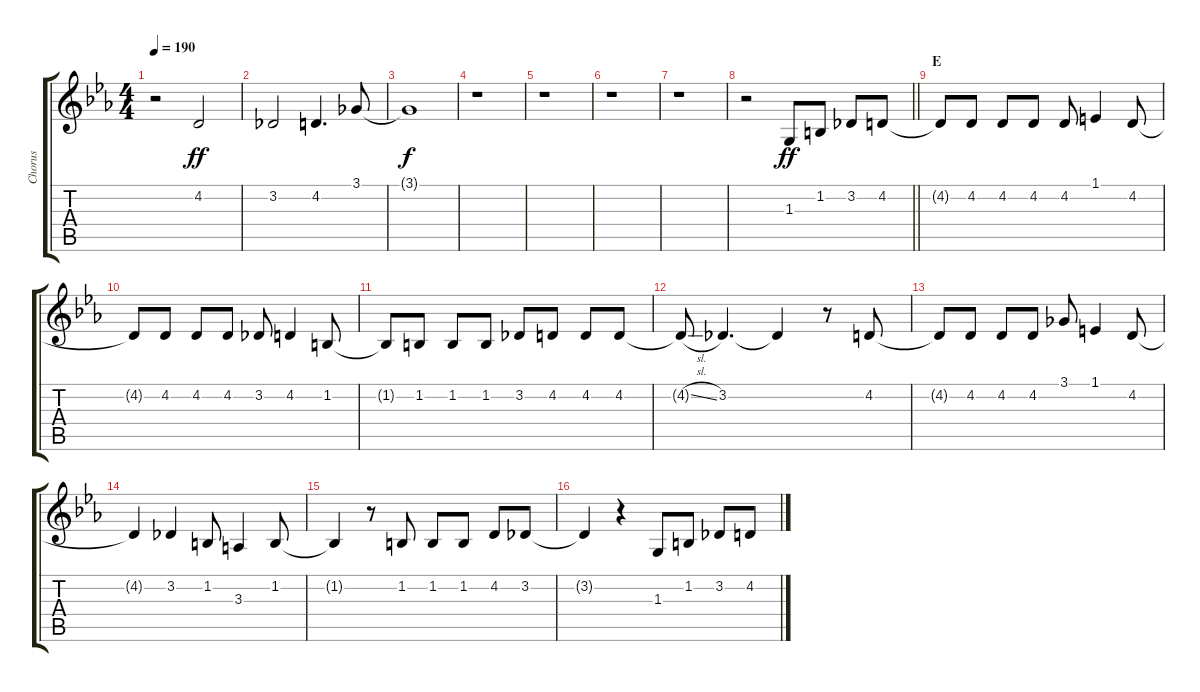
\track ("Chorus" "Chorus") {instrument violin}
\staff {score tabs}
\tuning (Eb4 Bb3 Gb3 Db3 Ab2 Eb2) {hide}
\ts (4 4)
\tempo 190
\clef g2
\ks eb
r.2{dy ff} 4.2.2 |
3.2.2 4.2.4{d} 3.1.8 |
3.1{t}.1{dy f} |
r.1 |
r.1 |
r.1 |
r.1 |
\barLineRight lightlight
r.2 1.3.8{dy ff} 1.2.8 3.2.8 4.2.8 |
\section ("" "E")
4.2{t}.8 4.2.8 4.2.8 4.2.8 4.2.8 1.1.4 4.2.8 |
4.2{t}.8 4.2.8 4.2.8 4.2.8 3.2.8 4.2.4 1.2.8 |
1.2{t}.8 1.2.8 1.2.8 1.2.8 3.2.8 4.2.8 4.2.8 4.2.8 |
4.2{sl t}.8 3.2.4{d} 3.2{t}.4 r.8 4.2.8 |
4.2{t}.8 4.2.8 4.2.8 4.2.8 3.1.8 1.1.4 4.2.8 |
4.2{t}.4 3.2.4 1.2.8 3.3.4 1.2.8 |
1.2{t}.4 r.8 1.2.8 1.2.8 1.2.8 4.2.8 3.2.8 |
3.2{t}.4 r.4 1.3.8 1.2.8 3.2.8 4.2.8
